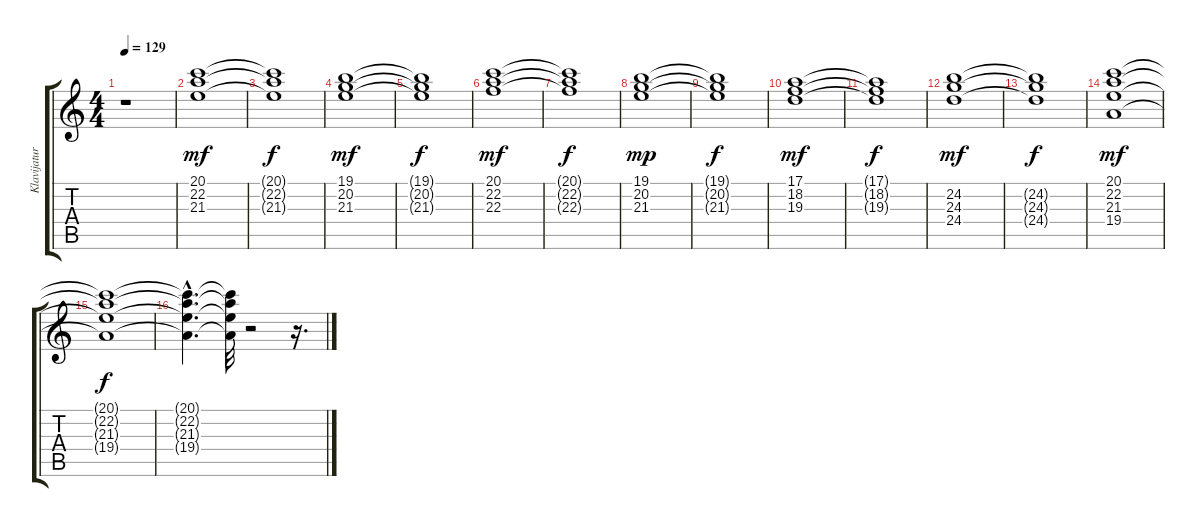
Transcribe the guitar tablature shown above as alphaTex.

\track ("Klavijatura I" "Klavijatur") {instrument stringensemble1}
\staff {score tabs}
\tuning (E4 B3 G3 D3 A2 E2) {hide}
\ts (4 4)
\tempo 129
\clef g2
\ks c
r.1{dy mf instrument stringensemble1} |
(20.1 22.2 21.3).1 |
(20.1{t} 22.2{t} 21.3{t}).1{dy f} |
(19.1 20.2 21.3).1{dy mf} |
(19.1{t} 20.2{t} 21.3{t}).1{dy f} |
(20.1 22.2 22.3).1{dy mf} |
(20.1{t} 22.2{t} 22.3{t}).1{dy f} |
(19.1 20.2 21.3).1{dy mp} |
(19.1{t} 20.2{t} 21.3{t}).1{dy f} |
(17.1 18.2 19.3).1{dy mf} |
(17.1{t} 18.2{t} 19.3{t}).1{dy f} |
(24.2 24.3 24.4).1{dy mf} |
(24.2{t} 24.3{t} 24.4{t}).1{dy f} |
(20.1 22.2 21.3 19.4).1{dy mf} |
(20.1{t} 22.2{t} 21.3{t} 19.4{t}).1{dy f} |
(20.1{hac t} 22.2{hac t} 21.3{hac t} 19.4{hac t}).4{d} (20.1{t} 22.2{t} 21.3{t} 19.4{t}).32 r.2 r.16{d}
